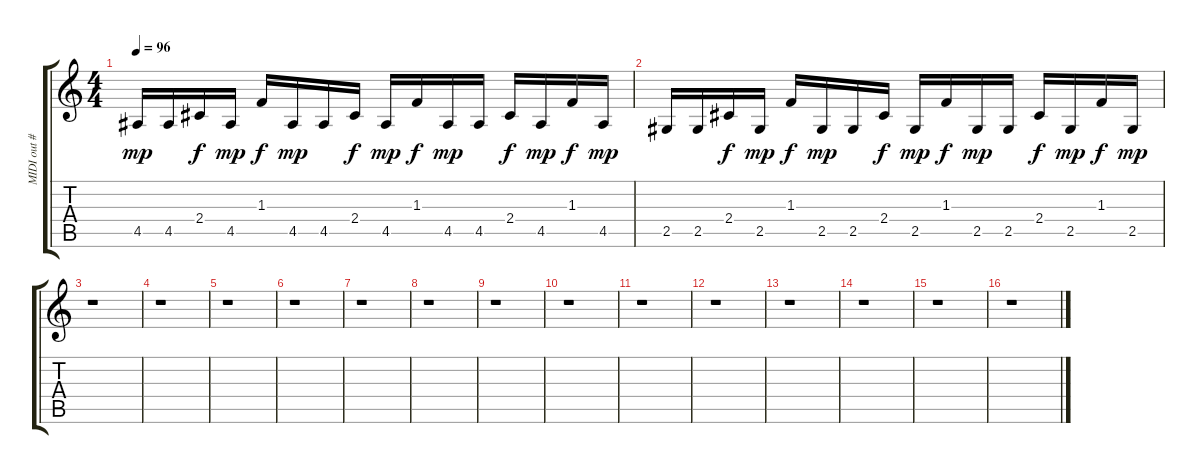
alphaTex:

\track ("MIDI out #4" "MIDI out #") {instrument electricguitarclean}
\staff {score tabs}
\tuning (Db4 Ab3 E3 B2 Gb2 Db2) {hide}
\ts (4 4)
\tempo 96
\clef g2
\ks c
4.5.16{dy mp} 4.5.16 2.4.16{dy f} 4.5.16{dy mp} 1.3.16{dy f} 4.5.16{dy mp} 4.5.16 2.4.16{dy f} 4.5.16{dy mp} 1.3.16{dy f} 4.5.16{dy mp} 4.5.16 2.4.16{dy f} 4.5.16{dy mp} 1.3.16{dy f} 4.5.16{dy mp} |
2.5.16 2.5.16 2.4.16{dy f} 2.5.16{dy mp} 1.3.16{dy f} 2.5.16{dy mp} 2.5.16 2.4.16{dy f} 2.5.16{dy mp} 1.3.16{dy f} 2.5.16{dy mp} 2.5.16 2.4.16{dy f} 2.5.16{dy mp} 1.3.16{dy f} 2.5.16{dy mp} |
r.1 |
r.1 |
r.1 |
r.1 |
r.1 |
r.1 |
r.1 |
r.1 |
r.1 |
r.1 |
r.1 |
r.1 |
r.1 |
r.1
